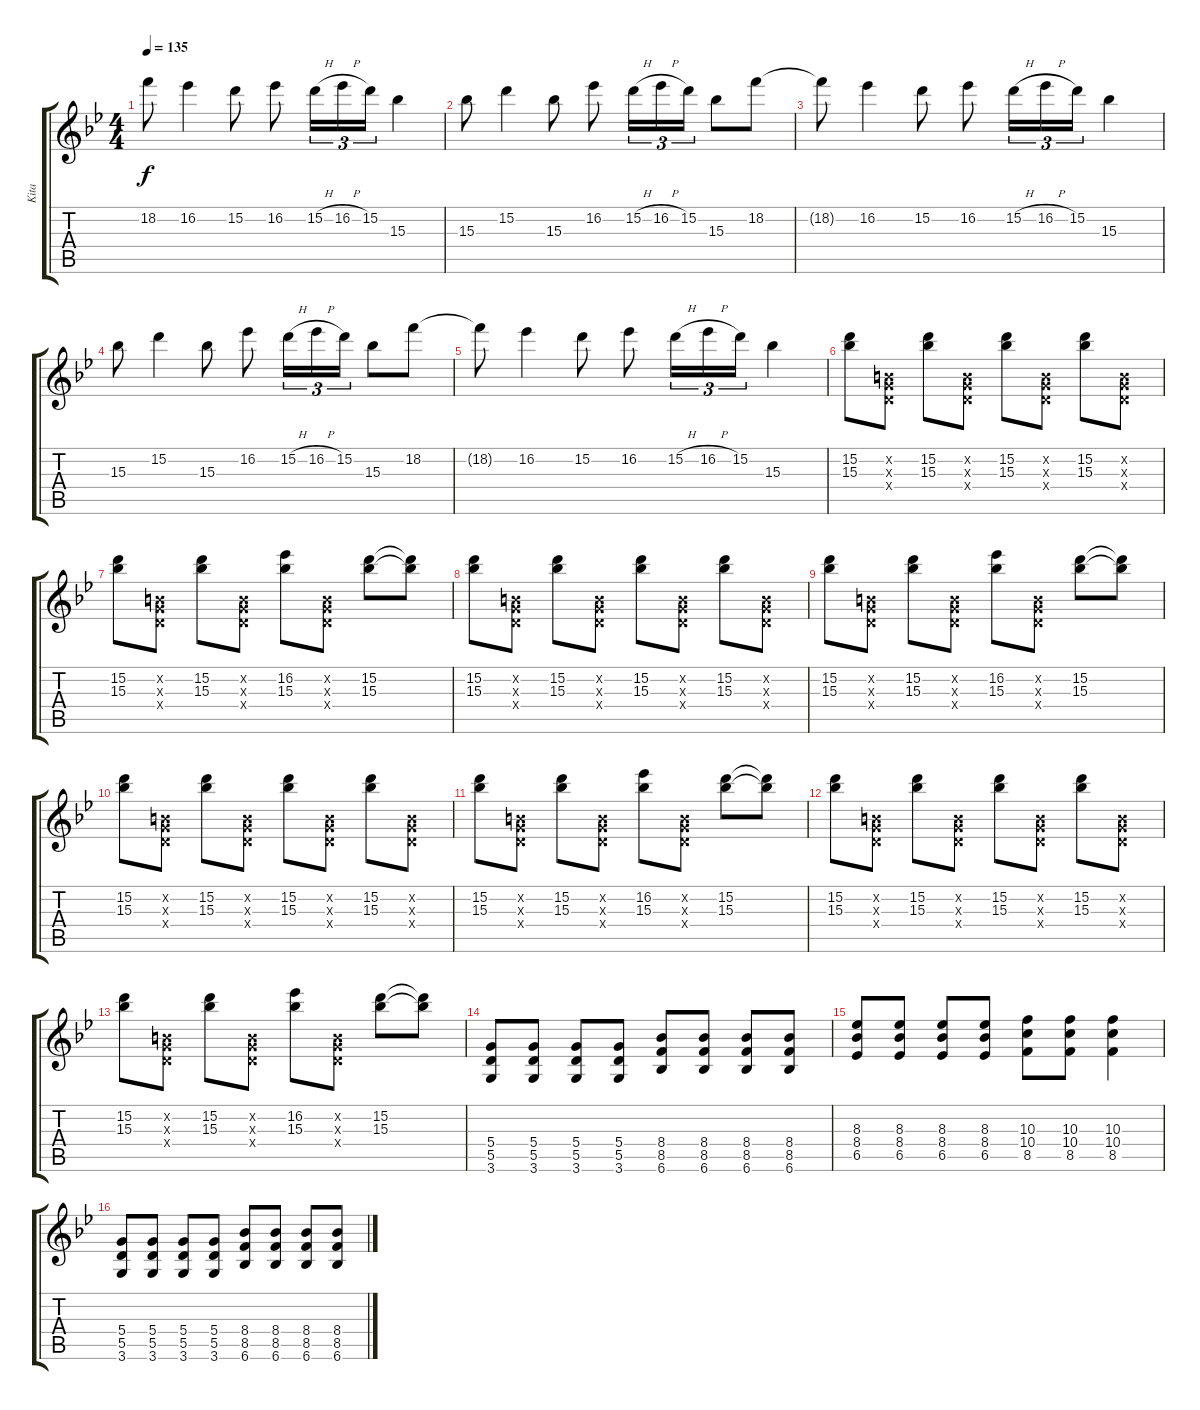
\track ("Kita" "Kita") {instrument distortionguitar}
\staff {score tabs}
\tuning (E4 B3 G3 D3 A2 E2) {hide}
\ts (4 4)
\tempo 135
\clef g2
\ks bb
18.2{t}.8{dy f} 16.2.4 15.2.8 16.2.8 15.2{h}.16{tu (3 2)} 16.2{h}.16{tu (3 2)} 15.2.16{tu (3 2)} 15.3.4 |
15.3.8 15.2.4 15.3.8 16.2.8 15.2{h}.16{tu (3 2)} 16.2{h}.16{tu (3 2)} 15.2.16{tu (3 2)} 15.3.8 18.2.8 |
18.2{t}.8 16.2.4 15.2.8 16.2.8 15.2{h}.16{tu (3 2)} 16.2{h}.16{tu (3 2)} 15.2.16{tu (3 2)} 15.3.4 |
15.3.8 15.2.4 15.3.8 16.2.8 15.2{h}.16{tu (3 2)} 16.2{h}.16{tu (3 2)} 15.2.16{tu (3 2)} 15.3.8 18.2.8 |
18.2{t}.8 16.2.4 15.2.8 16.2.8 15.2{h}.16{tu (3 2)} 16.2{h}.16{tu (3 2)} 15.2.16{tu (3 2)} 15.3.4 |
(15.2 15.3).8 (0.2{x} 0.3{x} 0.4{x}).8 (15.2 15.3).8 (0.2{x} 0.3{x} 0.4{x}).8 (15.2 15.3).8 (0.2{x} 0.3{x} 0.4{x}).8 (15.2 15.3).8 (0.2{x} 0.3{x} 0.4{x}).8 |
(15.2 15.3).8 (0.2{x} 0.3{x} 0.4{x}).8 (15.2 15.3).8 (0.2{x} 0.3{x} 0.4{x}).8 (16.2 15.3).8 (0.2{x} 0.3{x} 0.4{x}).8 (15.2 15.3).8 (15.2{t} 15.3{t}).8 |
(15.2 15.3).8 (0.2{x} 0.3{x} 0.4{x}).8 (15.2 15.3).8 (0.2{x} 0.3{x} 0.4{x}).8 (15.2 15.3).8 (0.2{x} 0.3{x} 0.4{x}).8 (15.2 15.3).8 (0.2{x} 0.3{x} 0.4{x}).8 |
(15.2 15.3).8 (0.2{x} 0.3{x} 0.4{x}).8 (15.2 15.3).8 (0.2{x} 0.3{x} 0.4{x}).8 (16.2 15.3).8 (0.2{x} 0.3{x} 0.4{x}).8 (15.2 15.3).8 (15.2{t} 15.3{t}).8 |
(15.2 15.3).8 (0.2{x} 0.3{x} 0.4{x}).8 (15.2 15.3).8 (0.2{x} 0.3{x} 0.4{x}).8 (15.2 15.3).8 (0.2{x} 0.3{x} 0.4{x}).8 (15.2 15.3).8 (0.2{x} 0.3{x} 0.4{x}).8 |
(15.2 15.3).8 (0.2{x} 0.3{x} 0.4{x}).8 (15.2 15.3).8 (0.2{x} 0.3{x} 0.4{x}).8 (16.2 15.3).8 (0.2{x} 0.3{x} 0.4{x}).8 (15.2 15.3).8 (15.2{t} 15.3{t}).8 |
(15.2 15.3).8 (0.2{x} 0.3{x} 0.4{x}).8 (15.2 15.3).8 (0.2{x} 0.3{x} 0.4{x}).8 (15.2 15.3).8 (0.2{x} 0.3{x} 0.4{x}).8 (15.2 15.3).8 (0.2{x} 0.3{x} 0.4{x}).8 |
(15.2 15.3).8 (0.2{x} 0.3{x} 0.4{x}).8 (15.2 15.3).8 (0.2{x} 0.3{x} 0.4{x}).8 (16.2 15.3).8 (0.2{x} 0.3{x} 0.4{x}).8 (15.2 15.3).8 (15.2{t} 15.3{t}).8 |
(5.4 5.5 3.6).8 (5.4 5.5 3.6).8 (5.4 5.5 3.6).8 (5.4 5.5 3.6).8 (8.4 8.5 6.6).8 (8.4 8.5 6.6).8 (8.4 8.5 6.6).8 (8.4 8.5 6.6).8 |
(8.3 8.4 6.5).8 (8.3 8.4 6.5).8 (8.3 8.4 6.5).8 (8.3 8.4 6.5).8 (10.3 10.4 8.5).8 (10.3 10.4 8.5).8 (10.3 10.4 8.5).4 |
(5.4 5.5 3.6).8 (5.4 5.5 3.6).8 (5.4 5.5 3.6).8 (5.4 5.5 3.6).8 (8.4 8.5 6.6).8 (8.4 8.5 6.6).8 (8.4 8.5 6.6).8 (8.4 8.5 6.6).8
